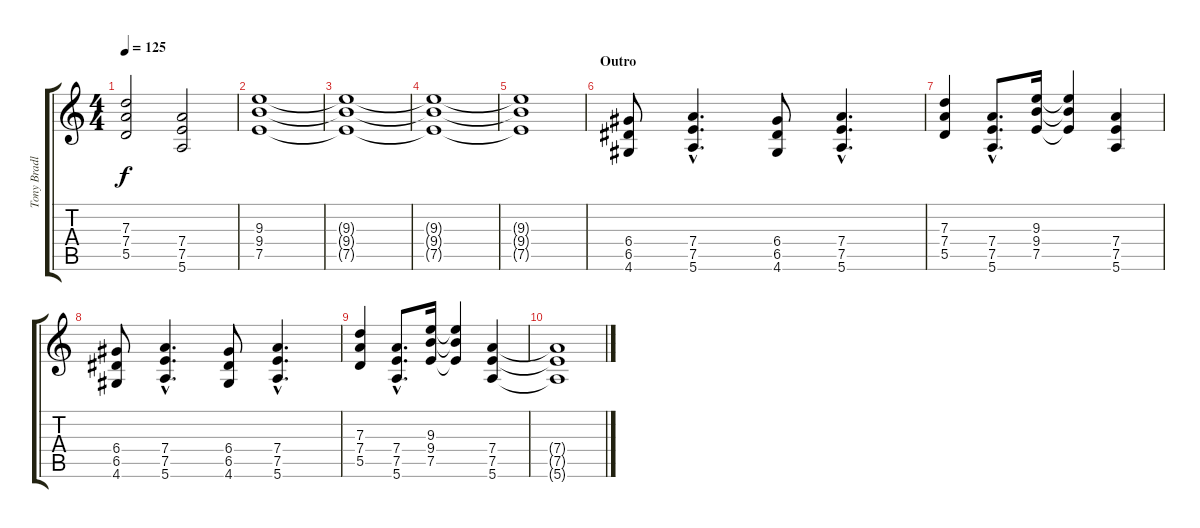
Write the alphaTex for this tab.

\track ("Tony Bradley" "Tony Bradl") {instrument distortionguitar}
\staff {score tabs}
\tuning (E4 B3 G3 D3 A2 E2) {hide}
\ts (4 4)
\tempo 125
\clef g2
\ks c
(7.3 7.4 5.5).2{dy f} (7.4 7.5 5.6).2 |
(9.3 9.4 7.5).1 |
(9.3{t} 9.4{t} 7.5{t}).1 |
(9.3{t} 9.4{t} 7.5{t}).1 |
(9.3{t} 9.4{t} 7.5{t}).1 |
\section ("" "Outro")
(6.4 6.5 4.6).8 (7.4{hac} 7.5{hac} 5.6{hac}).4{d} (6.4 6.5 4.6).8 (7.4{hac} 7.5{hac} 5.6{hac}).4{d} |
(7.3 7.4 5.5).4 (7.4{hac} 7.5{hac} 5.6{hac}).8{d} (9.3 9.4 7.5).16 (9.3{t} 9.4{t} 7.5{t}).4 (7.4 7.5 5.6).4 |
(6.4 6.5 4.6).8 (7.4{hac} 7.5{hac} 5.6{hac}).4{d} (6.4 6.5 4.6).8 (7.4{hac} 7.5{hac} 5.6{hac}).4{d} |
(7.3 7.4 5.5).4 (7.4{hac} 7.5{hac} 5.6{hac}).8{d} (9.3 9.4 7.5).16 (9.3{t} 9.4{t} 7.5{t}).4 (7.4 7.5 5.6).4 |
(7.4{t} 7.5{t} 5.6{t}).1
